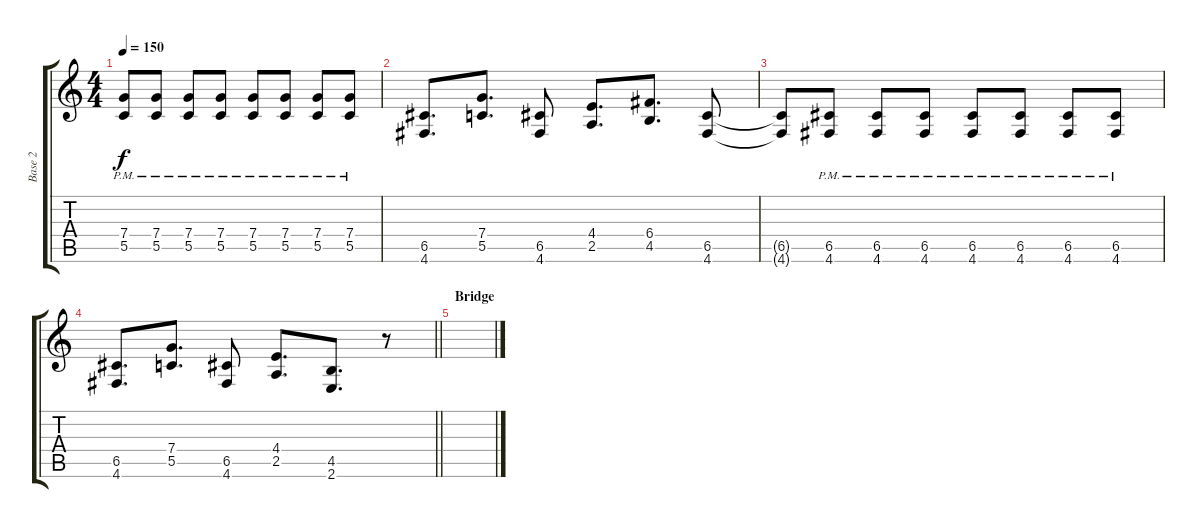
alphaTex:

\track ("Base 2" "Base 2") {instrument distortionguitar}
\staff {score tabs}
\tuning (D4 A3 F3 C3 G2 D2) {hide}
\ts (4 4)
\tempo 150
\clef g2
\ks c
(7.4{pm} 5.5{pm}).8{dy f} (7.4{pm} 5.5{pm}).8 (7.4{pm} 5.5{pm}).8 (7.4{pm} 5.5{pm}).8 (7.4{pm} 5.5{pm}).8 (7.4{pm} 5.5{pm}).8 (7.4{pm} 5.5{pm}).8 (7.4{pm} 5.5{pm}).8 |
(6.5 4.6).8{d} (7.4 5.5).8{d} (6.5 4.6).8 (4.4 2.5).8{d} (6.4 4.5).8{d} (6.5 4.6).8 |
(6.5{t} 4.6{t}).8 (6.5{pm} 4.6{pm}).8 (6.5{pm} 4.6{pm}).8 (6.5{pm} 4.6{pm}).8 (6.5{pm} 4.6{pm}).8 (6.5{pm} 4.6{pm}).8 (6.5{pm} 4.6{pm}).8 (6.5{pm} 4.6{pm}).8 |
\barLineRight lightlight
(6.5 4.6).8{d} (7.4 5.5).8{d} (6.5 4.6).8 (4.4 2.5).8{d} (4.5 2.6).8{d} r.8 |
\section ("" "Bridge")
